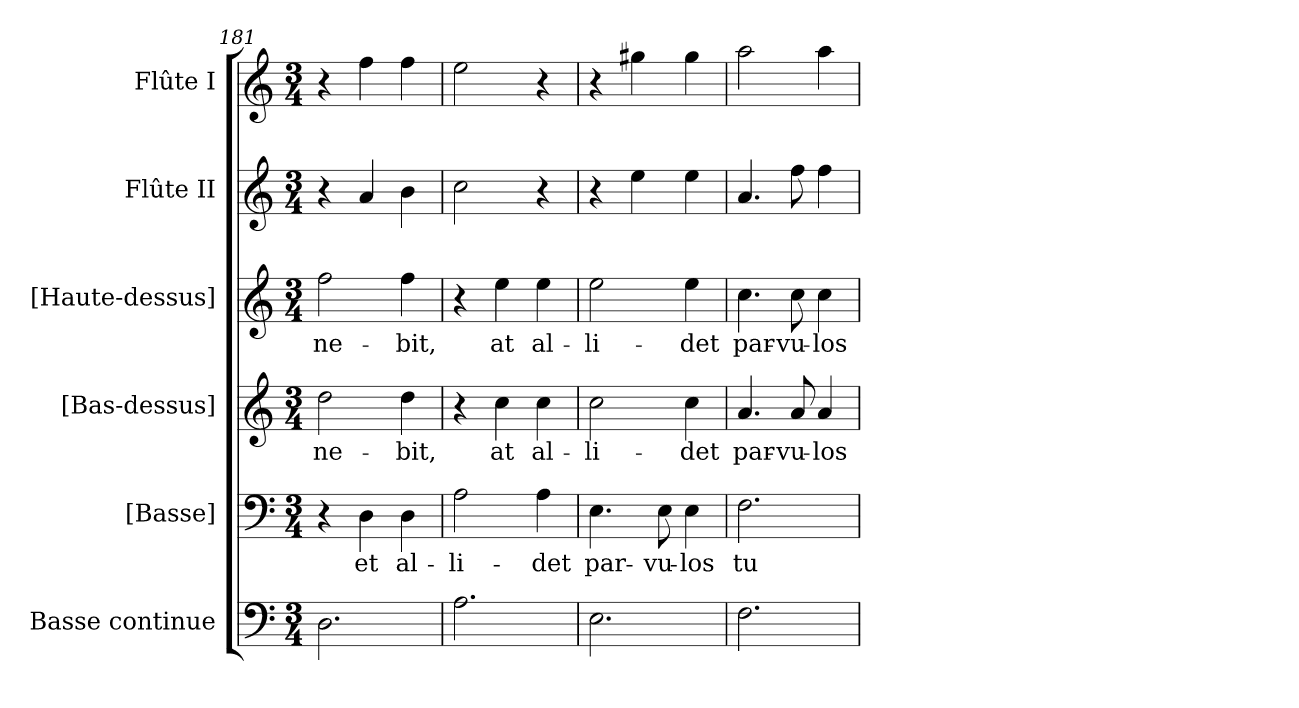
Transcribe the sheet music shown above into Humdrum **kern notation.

**kern	**kern	**text	**kern	**text	**kern	**text	**kern	**kern
*part6	*part5	*part5	*part4	*part4	*part3	*part3	*part2	*part1
*staff6	*staff5	*staff5	*staff4	*staff4	*staff3	*staff3	*staff2	*staff1
*I"Basse continue	*I"[Basse]	*	*I"[Bas-dessus]	*	*I"[Haute-dessus]	*	*I"Flûte II	*I"Flûte I
*I'B.c.	*I'B.	*	*	*	*	*	*I'Fl. II	*I'Fl. I
*clefF4	*clefF4	*	*clefG2	*	*clefG2	*	*clefG2	*clefG2
*k[]	*k[]	*	*k[]	*	*k[]	*	*k[]	*k[]
*a:	*a:	*	*a:	*	*a:	*	*a:	*a:
*M3/4	*M3/4	*	*M3/4	*	*M3/4	*	*M3/4	*M3/4
=181	=181	=181	=181	=181	=181	=181	=181	=181
!	!	!	!	!LO:LY:b:color=#000000	!	!	!	!
!	!	!	!	!	!	!LO:LY:b:color=#000000	!	!
2.Di\	4r	.	2ddi\	-ne-	2ffi\	-ne-	4r	4r
!	!	!LO:LY:b:color=#000000	!	!	!	!	!	!
.	4Di\	et	.	.	.	.	4ai/	4ffi\
!	!	!LO:LY:b:color=#000000	!	!	!	!	!	!
!	!	!	!	!LO:LY:b:color=#000000	!	!	!	!
!	!	!	!	!	!	!LO:LY:b:color=#000000	!	!
.	4Di\	al-	4ddi\	-bit,	4ffi\	-bit,	4bi\	4ffi\
!!LO:PB:g=z
=182	=182	=182	=182	=182	=182	=182	=182	=182
!	!	!LO:LY:b:color=#000000	!	!	!	!	!	!
2.Ai\	2Ai\	-li-	4r	.	4r	.	2cci\	2eei\
!	!	!	!	!LO:LY:b:color=#000000	!	!	!	!
!	!	!	!	!	!	!LO:LY:b:color=#000000	!	!
.	.	.	4cci\	at	4eei\	at	.	.
!	!	!LO:LY:b:color=#000000	!	!	!	!	!	!
!	!	!	!	!LO:LY:b:color=#000000	!	!	!	!
!	!	!	!	!	!	!LO:LY:b:color=#000000	!	!
.	4Ai\	-det	4cci\	al-	4eei\	al-	4r	4r
=183	=183	=183	=183	=183	=183	=183	=183	=183
!	!	!LO:LY:b:color=#000000	!	!	!	!	!	!
!	!	!	!	!LO:LY:b:color=#000000	!	!	!	!
!	!	!	!	!	!	!LO:LY:b:color=#000000	!	!
2.Ei\	4.Ei\	par-	2cci\	-li-	2eei\	-li-	4r	4r
.	.	.	.	.	.	.	4eei\	4gg#Xi\
!	!	!LO:LY:b:color=#000000	!	!	!	!	!	!
.	8Ei\	-vu-	.	.	.	.	.	.
!	!	!LO:LY:b:color=#000000	!	!	!	!	!	!
!	!	!	!	!LO:LY:b:color=#000000	!	!	!	!
!	!	!	!	!	!	!LO:LY:b:color=#000000	!	!
.	4Ei\	-los	4cci\	-det	4eei\	-det	4eei\	4gg#i\
=184	=184	=184	=184	=184	=184	=184	=184	=184
!	!	!LO:LY:b:color=#000000	!	!	!	!	!	!
!	!	!	!	!LO:LY:b:color=#000000	!	!	!	!
!	!	!	!	!	!	!LO:LY:b:color=#000000	!	!
2.Fi\	2.Fi\	tu-	4.ai/	par-	4.cci\	par-	4.ai/	2aai\
!	!	!	!	!LO:LY:b:color=#000000	!	!	!	!
!	!	!	!	!	!	!LO:LY:b:color=#000000	!	!
.	.	.	8ai/	-vu-	8cci\	-vu-	8ffi\	.
!	!	!	!	!LO:LY:b:color=#000000	!	!	!	!
!	!	!	!	!	!	!LO:LY:b:color=#000000	!	!
.	.	.	4ai/	-los	4cci\	-los	4ffi\	4aai\
=	=	=	=	=	=	=	=	=
*-	*-	*-	*-	*-	*-	*-	*-	*-
